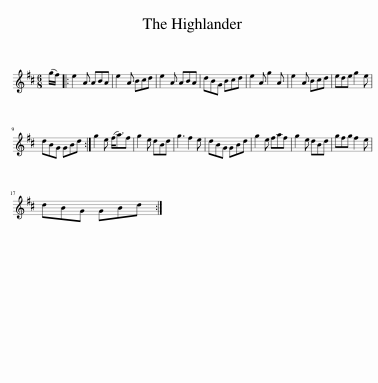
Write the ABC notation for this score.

X:1
L:1/8
M:6/8
I:linebreak $
K:D
V:1 treble
V:1
 (g/f/) |: e2 A ABA | e2 A Bcd | e2 A ABA | dBG Bcd | %5
 e2 A g2 A | e2 A Bcd | ede g2 e |$ dBG GBd :| g2 e (f<a)f | %10
 g2 e dBd | g3 f2 e | dBG GBd | g2 e faf | g2 e dBd | %15
 gfg f2 e |$ dBG GBd :| %17
